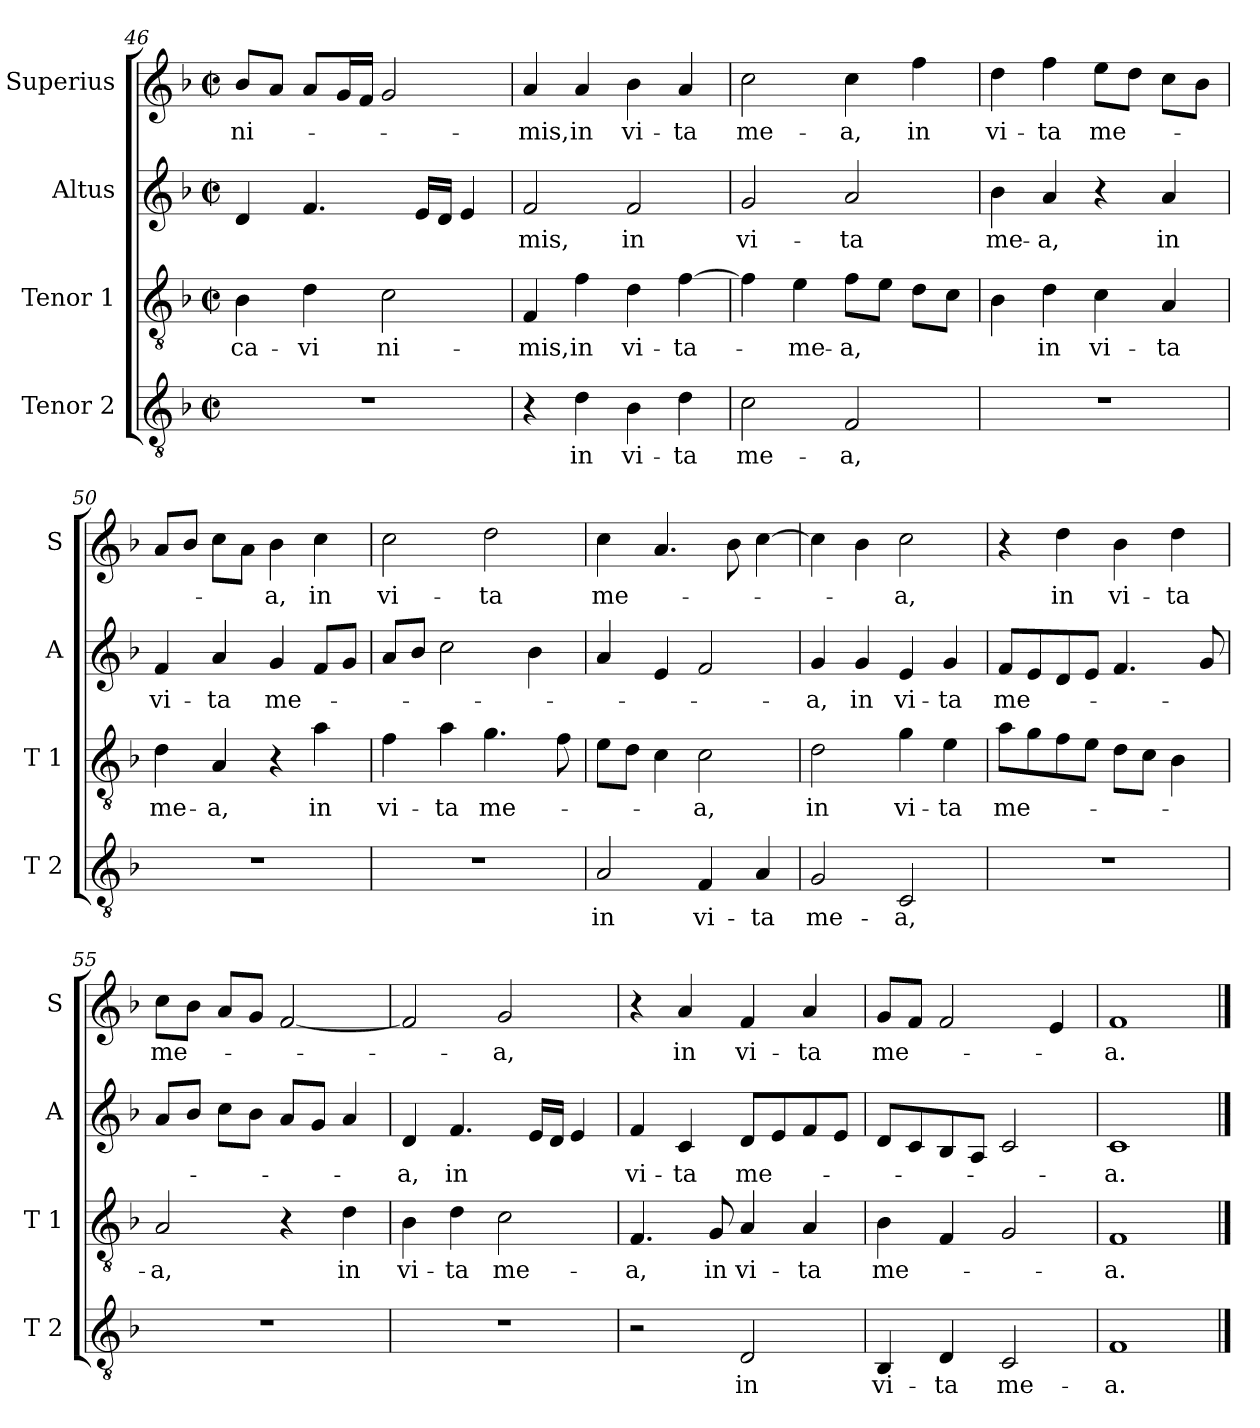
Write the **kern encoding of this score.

**kern	**text	**kern	**text	**kern	**text	**kern	**text
*part4	*part4	*part3	*part3	*part2	*part2	*part1	*part1
*staff4	*staff4	*staff3	*staff3	*staff2	*staff2	*staff1	*staff1
*I"Tenor 2	*	*I"Tenor 1	*	*I"Altus	*	*I"Superius	*
*I'T 2	*	*I'T 1	*	*I'A	*	*I'S	*
*clefGv2	*	*clefGv2	*	*clefG2	*	*clefG2	*
*k[b-]	*	*k[b-]	*	*k[b-]	*	*k[b-]	*
*F:	*	*F:	*	*F:	*	*F:	*
*M2/2	*	*M2/2	*	*M2/2	*	*M2/2	*
*met(c|)	*	*met(c|)	*	*met(c|)	*	*met(c|)	*
=46	=46	=46	=46	=46	=46	=46	=46
1r	.	4B-\	-ca-	4d/	.	8b-/L	ni-
.	.	.	.	.	.	8a/J	.
.	.	4d\	-vi	4.f/	.	8a/L	.
.	.	.	.	.	.	16g/L	.
.	.	.	.	.	.	16f/JJ	.
.	.	2c\	ni-	.	.	2g/	.
.	.	.	.	16e/LL	.	.	.
.	.	.	.	16d/JJ	.	.	.
.	.	.	.	4e/	.	.	.
=47	=47	=47	=47	=47	=47	=47	=47
4r	.	4F/	-mis,	2f/	-mis,	4a/	-mis,
4d\	in	4f\	in	.	.	4a/	in
4B-\	vi-	4d\	vi-	2f/	in	4b-\	vi-
4d\	-ta	[4f\	-ta-	.	.	4a/	-ta
!!LO:LB:g=z
=48	=48	=48	=48	=48	=48	=48	=48
2c\	me-	4f\]	.	2g/	vi-	2cc\	me-
.	.	4e\	-me-	.	.	.	.
2F/	-a,	8f\L	-a,	2a/	-ta	4cc\	-a,
.	.	8e\J	.	.	.	.	.
.	.	8d\L	.	.	.	4ff\	in
.	.	8c\J	.	.	.	.	.
=49	=49	=49	=49	=49	=49	=49	=49
1r	.	4B-\	.	4b-\	me-	4dd\	vi-
.	.	4d\	in	4a/	-a,	4ff\	-ta
.	.	4c\	vi-	4r	.	8ee\L	me-
.	.	.	.	.	.	8dd\J	.
.	.	4A/	-ta	4a/	in	8cc\L	.
.	.	.	.	.	.	8b-\J	.
=50	=50	=50	=50	=50	=50	=50	=50
1r	.	4d\	me-	4f/	vi-	8a/L	.
.	.	.	.	.	.	8b-/J	.
.	.	4A/	-a,	4a/	-ta	8cc\L	.
.	.	.	.	.	.	8a\J	.
.	.	4r	.	4g/	me-	4b-\	-a,
.	.	4a\	in	8f/L	.	4cc\	in
.	.	.	.	8g/J	.	.	.
=51	=51	=51	=51	=51	=51	=51	=51
1r	.	4f\	vi-	8a/L	.	2cc\	vi-
.	.	.	.	8b-/J	.	.	.
.	.	4a\	-ta	2cc\	.	.	.
.	.	4.g\	me-	.	.	2dd\	-ta
.	.	.	.	4b-\	.	.	.
.	.	8f\	.	.	.	.	.
=52	=52	=52	=52	=52	=52	=52	=52
2A/	in	8e\L	.	4a/	.	4cc\	me-
.	.	8d\J	.	.	.	.	.
.	.	4c\	.	4e/	.	4.a/	.
4F/	vi-	2c\	-a,	2f/	.	.	.
.	.	.	.	.	.	8b-\	.
4A/	-ta	.	.	.	.	[4cc\	.
=53	=53	=53	=53	=53	=53	=53	=53
2G/	me-	2d\	in	4g/	-a,	4cc\]	.
.	.	.	.	4g/	in	4b-\	.
2C/	-a,	4g\	vi-	4e/	vi-	2cc\	-a,
.	.	4e\	-ta	4g/	-ta	.	.
!!LO:LB:g=z
=54	=54	=54	=54	=54	=54	=54	=54
1r	.	8a\L	me-	8f/L	me-	4r	.
.	.	8g\	.	8e/	.	.	.
.	.	8f\	.	8d/	.	4dd\	in
.	.	8e\J	.	8e/J	.	.	.
.	.	8d\L	.	4.f/	.	4b-\	vi-
.	.	8c\J	.	.	.	.	.
.	.	4B-\	.	.	.	4dd\	-ta
.	.	.	.	8g/	.	.	.
=55	=55	=55	=55	=55	=55	=55	=55
1r	.	2A/	-a,	8a/L	.	8cc\L	me-
.	.	.	.	8b-/J	.	8b-\J	.
.	.	.	.	8cc\L	.	8a/L	.
.	.	.	.	8b-\J	.	8g/J	.
.	.	4r	.	8a/L	.	[2f/	.
.	.	.	.	8g/J	.	.	.
.	.	4d\	in	4a/	.	.	.
=56	=56	=56	=56	=56	=56	=56	=56
1r	.	4B-\	vi-	4d/	-a,	2f/]	.
.	.	4d\	-ta	4.f/	in	.	.
.	.	2c\	me-	.	.	2g/	-a,
.	.	.	.	16e/LL	.	.	.
.	.	.	.	16d/JJ	.	.	.
.	.	.	.	4e/	.	.	.
=57	=57	=57	=57	=57	=57	=57	=57
2r	.	4.F/	-a,	4f/	vi-	4r	.
.	.	.	.	4c/	-ta	4a/	in
.	.	8G/	in	.	.	.	.
2D/	in	4A/	vi-	8d/L	me-	4f/	vi-
.	.	.	.	8e/	.	.	.
.	.	4A/	-ta	8f/	.	4a/	-ta
.	.	.	.	8e/J	.	.	.
=58	=58	=58	=58	=58	=58	=58	=58
4BB-/	vi-	4B-\	me-	8d/L	.	8g/L	me-
.	.	.	.	8c/	.	8f/J	.
4D/	-ta	4F/	.	8B-/	.	2f/	.
.	.	.	.	8A/J	.	.	.
2C/	me-	2G/	.	2c/	.	.	.
.	.	.	.	.	.	4e/	.
=59	=59	=59	=59	=59	=59	=59	=59
1F	-a.	1F	-a.	1c	-a.	1f	-a.
==	==	==	==	==	==	==	==
*-	*-	*-	*-	*-	*-	*-	*-
